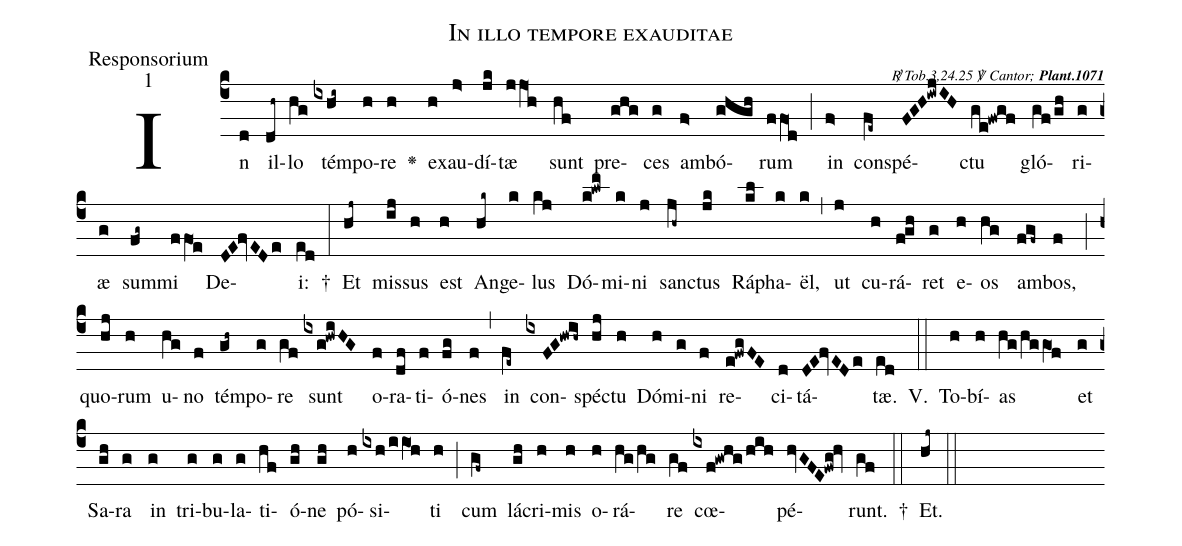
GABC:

name:In illo tempore exauditae;
office-part:Responsorium;
mode:1;
commentary:{\itshape\mdseries\scriptsize \Rbar\ Tob.3,24.25\ \Vbar\ Cantor;} {\bfseries\scriptsize Plant.1071};
%%
(c4)In(d) il(dh~)lo(hg) tém(ixhi~)po(h)re(h) <v>\greheightstar</v>() e(h)xau(j>)dí(jk)tæ(jjO1h) sunt(hf) pre(ghg)ces(g) am(f>)bó(ghgh)rum(ffO1d) (;) in(f>) con(fe~)spé(FGH!iwjIH)ctu(ge!fwgf) gló(gf/gh)ri(g)æ(g) sum(fg~)mi(ffO1e) De(DE!fvEDe)i:(ed) †(:) Et(hj~) mis(ij)sus(h) est(h) An(hk~)ge(k)lus(kj) Dó(k!lwm)mi(k)ni(j) san(jh~)ctus(jk) Rá(kl)pha(k)ël,(k) (,) ut(j) cu(h)rá(fgh)ret(g) e(h)os(hg) am(fgf~)bos,(f) (;) quo(hj)rum(h) u(hg)no(f) tém(gh~)po(g)re(gf) sunt(ixg!hwiHG) o(f)ra(df)ti(f)ó(fg)nes(f) (,) in(fe~) con(ixFG!hwih~)spé(hj)ctu(h) Dó(h)mi(g)ni(f) re(e!fwgFE)ci(d)tá(DE!fvEDe)tæ.(ed)
V.(::) To(h)bí(h)as(hg/hg/gO1f) et(g) Sa(gh)ra(g) in(g) tri(g)bu(g)la(g)ti(hf)ó(gh)ne(gh) pó(h)si(ixh/iiO1h)ti(h) (;) cum(gf~) lá(gh)cri(h)mis(h) o(h)rá(hg/hg)re(gf) cœ(ixf!gwhg/hih)pé(hvGFE!fwg!hv)runt.(gf) †(::) Et.(hj~) (::)
